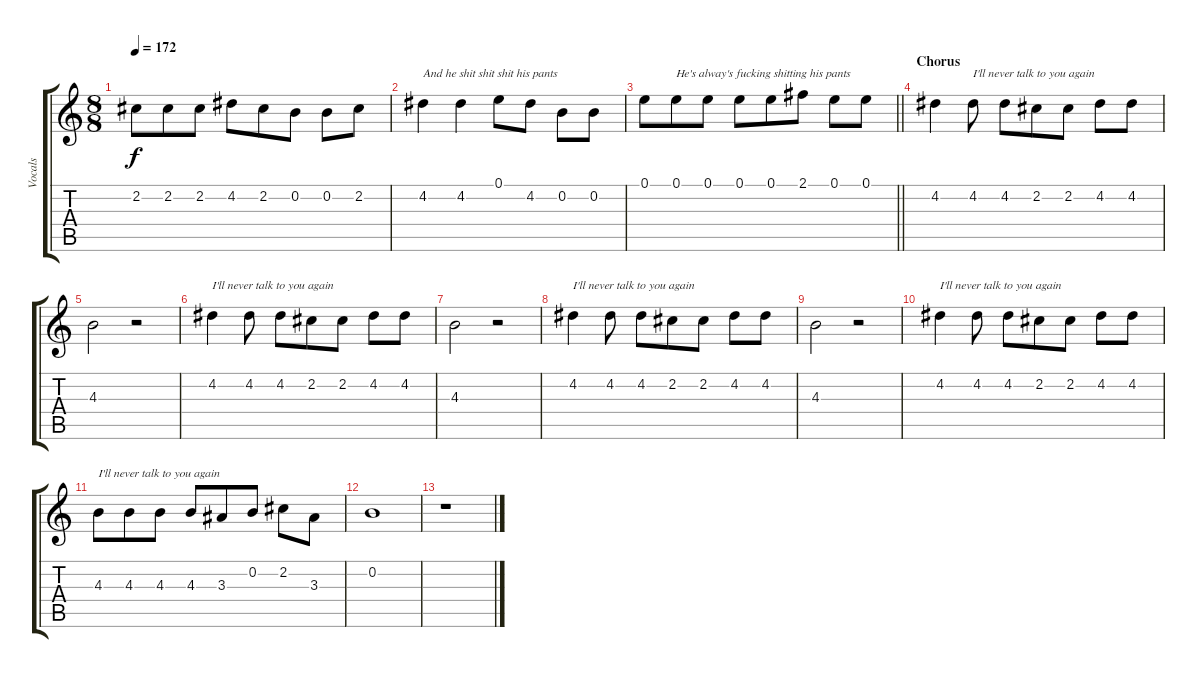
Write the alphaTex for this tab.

\track ("Vocals" "Vocals") {instrument electricguitarjazz}
\staff {score tabs}
\tuning (E4 B3 G3 D3 A2 E2) {hide}
\ts (8 8)
\tempo 172
\clef g2
\ks c
2.2.8{dy f} 2.2.8 2.2.8 4.2.8 2.2.8 0.2.8 0.2.8 2.2.8 |
4.2.4{txt "And he shit shit shit his pants"} 4.2.4 0.1.8 4.2.8 0.2.8 0.2.8 |
\barLineRight lightlight
0.1.8 0.1.8{txt "He's alway's fucking shitting his pants"} 0.1.8 0.1.8 0.1.8 2.1.8 0.1.8 0.1.8 |
\section ("" "Chorus")
4.2.4 4.2.8{txt "I'll never talk to you again"} 4.2.8 2.2.8 2.2.8 4.2.8 4.2.8 |
4.3.2 r.2 |
4.2.4{txt "I'll never talk to you again"} 4.2.8 4.2.8 2.2.8 2.2.8 4.2.8 4.2.8 |
4.3.2 r.2 |
4.2.4{txt "I'll never talk to you again"} 4.2.8 4.2.8 2.2.8 2.2.8 4.2.8 4.2.8 |
4.3.2 r.2 |
4.2.4{txt "I'll never talk to you again"} 4.2.8 4.2.8 2.2.8 2.2.8 4.2.8 4.2.8 |
4.3.8{txt "I'll never talk to you again"} 4.3.8 4.3.8 4.3.8 3.3.8 0.2.8 2.2.8 3.3.8 |
0.2.1 |
r.1
